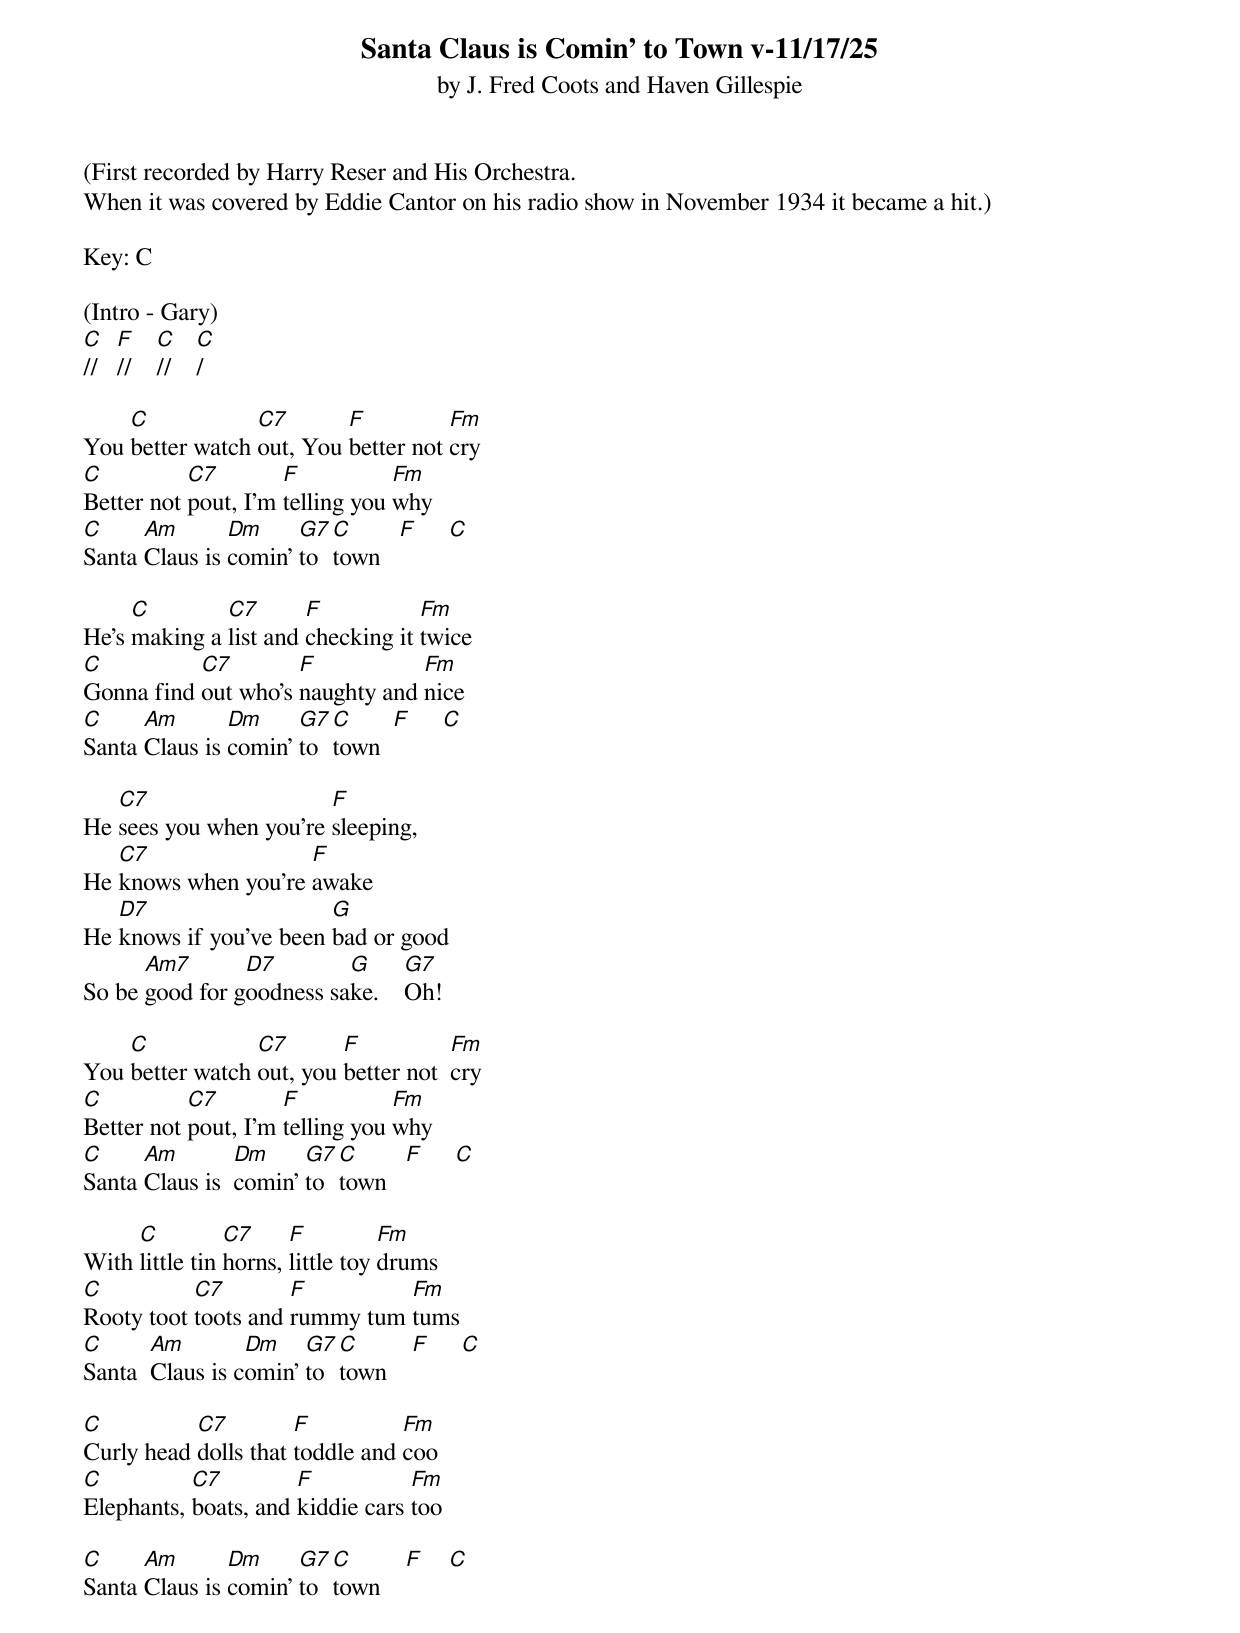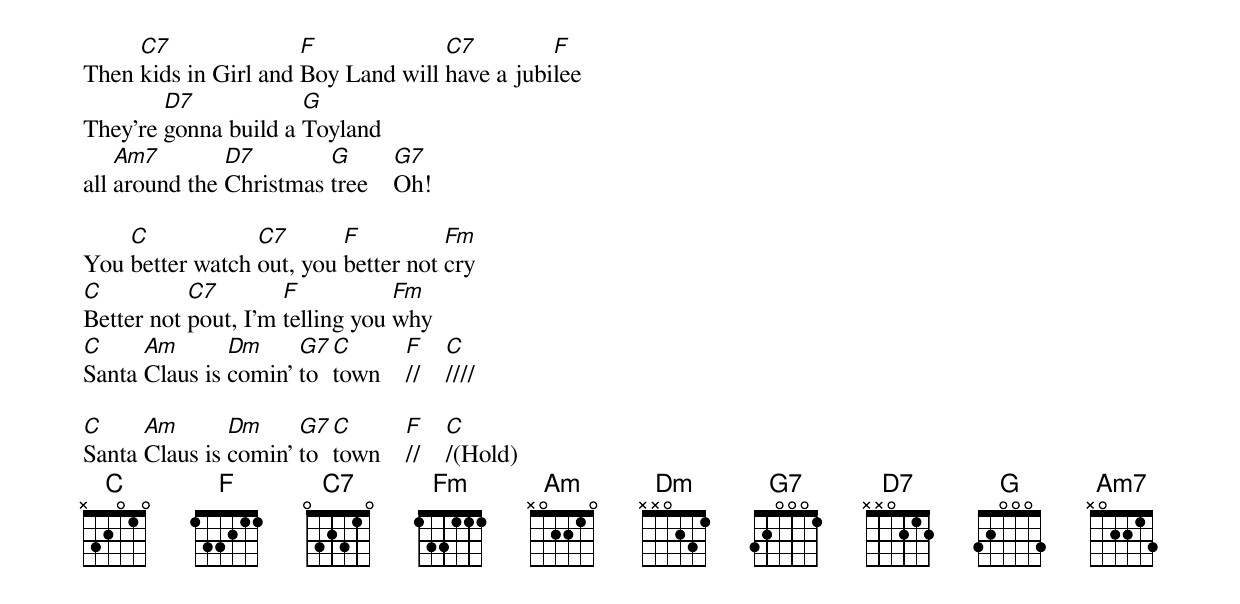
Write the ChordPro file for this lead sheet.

{title:Santa Claus is Comin' to Town v-11/17/25}
{subtitle:by J. Fred Coots and Haven Gillespie}
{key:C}

(First recorded by Harry Reser and His Orchestra.
When it was covered by Eddie Cantor on his radio show in November 1934 it became a hit.)

Key: C

(Intro - Gary)
[C]//   [F]//    [C]//    [C]/

You [C]better watch [C7]out, You [F]better not [Fm]cry
[C]Better not [C7]pout, I'm [F]telling you [Fm]why
[C]Santa [Am]Claus is [Dm]comin' [G7]to [C]town   [F]     [C]

He's [C]making a [C7]list and [F]checking it [Fm]twice
[C]Gonna find [C7]out who's [F]naughty and [Fm]nice
[C]Santa [Am]Claus is [Dm]comin' [G7]to [C]town  [F]     [C]

He [C7]sees you when you're [F]sleeping,
He [C7]knows when you're [F]awake
He [D7]knows if you've been [G]bad or good
So be [Am7]good for g[D7]oodness sa[G]ke.    [G7]Oh!

You [C]better watch [C7]out, you [F]better not  [Fm]cry
[C]Better not [C7]pout, I'm [F]telling you [Fm]why
[C]Santa [Am]Claus is  [Dm]comin' [G7]to [C]town   [F]     [C]

With [C]little tin [C7]horns, [F]little toy [Fm]drums
[C]Rooty toot [C7]toots and [F]rummy tum [Fm]tums
[C]Santa  [Am]Claus is c[Dm]omin' [G7]to [C]town    [F]     [C]

[C]Curly head [C7]dolls that [F]toddle and [Fm]coo
[C]Elephants, [C7]boats, and [F]kiddie cars [Fm]too

[C]Santa [Am]Claus is [Dm]comin' [G7]to [C]town    [F]    [C]

Then [C7]kids in Girl and [F]Boy Land will [C7]have a jubi[F]lee
They're [D7]gonna build a [G]Toyland
all [Am7]around the [D7]Christmas [G]tree    [G7]Oh!

You [C]better watch [C7]out, you [F]better not [Fm]cry
[C]Better not [C7]pout, I'm [F]telling you [Fm]why
[C]Santa [Am]Claus is [Dm]comin' [G7]to [C]town    [F]//    [C]////

[C]Santa [Am]Claus is [Dm]comin' [G7]to [C]town    [F]//    [C]/(Hold)
